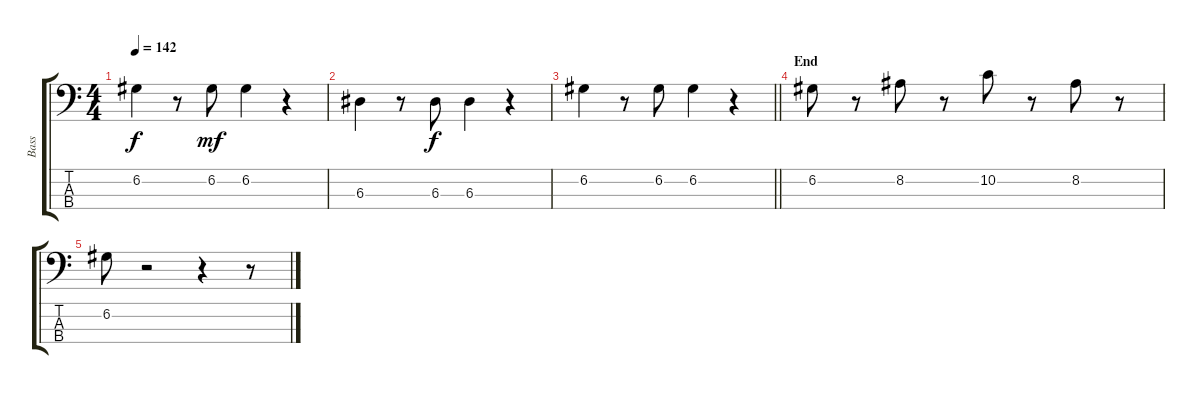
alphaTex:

\track ("Bass" "Bass") {instrument acousticbass}
\staff {score tabs}
\tuning (G2 D2 A1 E1) {hide}
\ts (4 4)
\tempo 142
\clef f4
\ks c
6.2.4{dy f} r.8 6.2.8{dy mf} 6.2.4 r.4 |
6.3.4 r.8 6.3.8{dy f} 6.3.4 r.4 |
\barLineRight lightlight
6.2.4 r.8 6.2.8 6.2.4 r.4 |
\section ("" "End")
6.2.8 r.8 8.2.8 r.8 10.2.8 r.8 8.2.8 r.8 |
6.2.8 r.2 r.4 r.8
